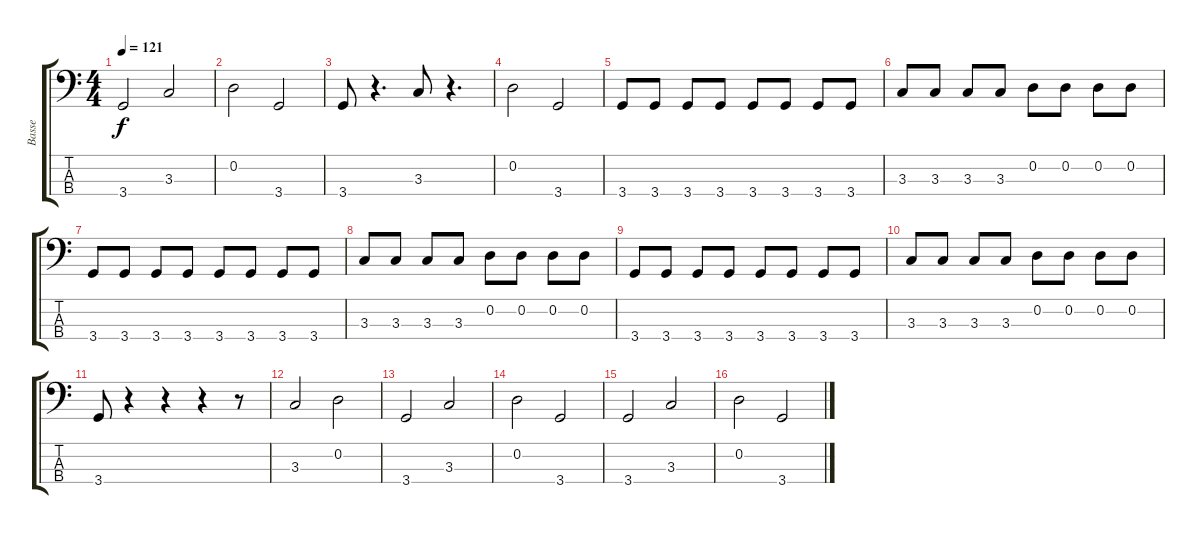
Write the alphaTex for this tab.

\track ("Basse" "Basse") {instrument electricbassfinger}
\staff {score tabs}
\tuning (G2 D2 A1 E1) {hide}
\ts (4 4)
\tempo 121
\clef f4
\ks c
3.4.2{dy f} 3.3.2 |
0.2.2 3.4.2 |
3.4.8 r.4{d} 3.3.8 r.4{d} |
0.2.2 3.4.2 |
3.4.8 3.4.8 3.4.8 3.4.8 3.4.8 3.4.8 3.4.8 3.4.8 |
3.3.8 3.3.8 3.3.8 3.3.8 0.2.8 0.2.8 0.2.8 0.2.8 |
3.4.8 3.4.8 3.4.8 3.4.8 3.4.8 3.4.8 3.4.8 3.4.8 |
3.3.8 3.3.8 3.3.8 3.3.8 0.2.8 0.2.8 0.2.8 0.2.8 |
3.4.8 3.4.8 3.4.8 3.4.8 3.4.8 3.4.8 3.4.8 3.4.8 |
3.3.8 3.3.8 3.3.8 3.3.8 0.2.8 0.2.8 0.2.8 0.2.8 |
3.4.8 r.4 r.4 r.4 r.8 |
3.3.2 0.2.2 |
3.4.2 3.3.2 |
0.2.2 3.4.2 |
3.4.2 3.3.2 |
0.2.2 3.4.2
